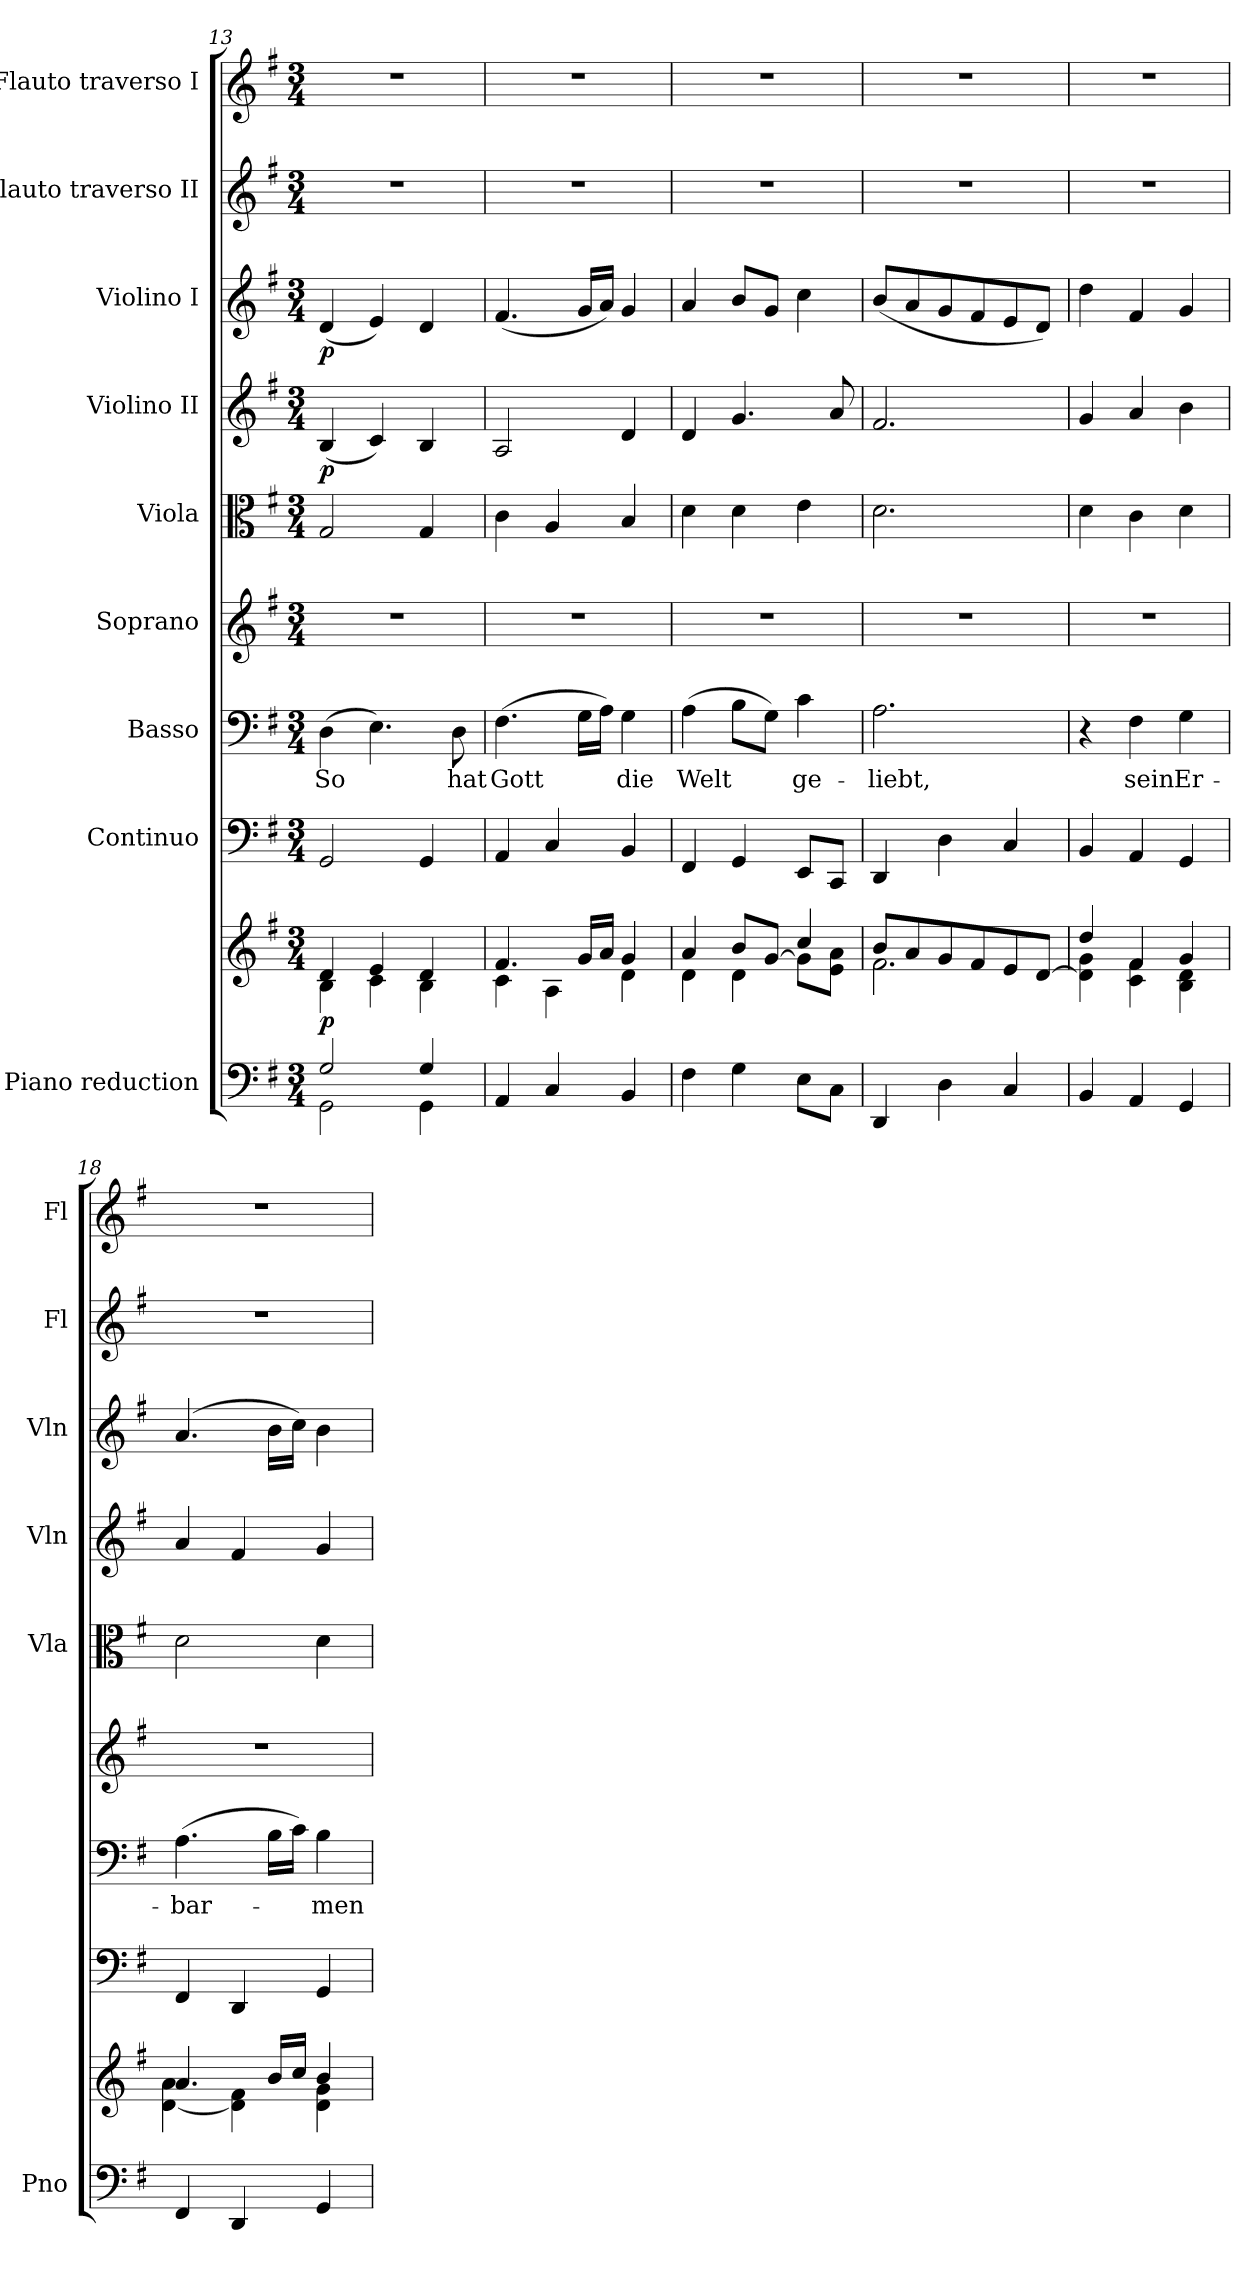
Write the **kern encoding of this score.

**kern	**kern	**dynam	**kern	**kern	**text	**kern	**kern	**dynam	**kern	**dynam	**kern	**dynam	**kern	**kern
*part9	*part9	*part9	*part8	*part7	*part7	*part6	*part5	*part5	*part4	*part4	*part3	*part3	*part2	*part1
*staff10	*staff9	*staff9/10	*staff8	*staff7	*staff7	*staff6	*staff5	*staff5	*staff4	*staff4	*staff3	*staff3	*staff2	*staff1
*I"Piano reduction	*	*	*I"Continuo	*I"Basso	*	*I"Soprano	*I"Viola	*	*I"Violino II	*	*I"Violino I	*	*I"Flauto traverso II	*I"Flauto traverso I
*I'Pno	*	*	*	*	*	*	*I'Vla	*	*I'Vln	*	*I'Vln	*	*I'Fl	*I'Fl
*clefF4	*clefG2	*	*clefF4	*clefF4	*	*clefG2	*clefC3	*	*clefG2	*	*clefG2	*	*clefG2	*clefG2
*k[f#]	*k[f#]	*	*k[f#]	*k[f#]	*	*k[f#]	*k[f#]	*	*k[f#]	*	*k[f#]	*	*k[f#]	*k[f#]
*M3/4	*M3/4	*	*M3/4	*M3/4	*	*M3/4	*M3/4	*	*M3/4	*	*M3/4	*	*M3/4	*M3/4
=13	=13	=13	=13	=13	=13	=13	=13	=13	=13	=13	=13	=13	=13	=13
*^	*^	*	*	*	*	*	*	*	*	*	*	*	*	*
!	!	!	!	!LO:DY:b	!	!	!LO:LY:b	!	!	!LO:DY:b	!	!	!	!	!	!
!	!	!	!	!	!	!	!	!	!	!LO:DY:n=1:b	!	!	!	!	!	!
!	!	!	!	!	!	!	!	!	!	!LO:DY:n=2:b	!	!LO:DY:b	!	!LO:DY:b	!	!
2G/	2GG\	4d/	4B\	p	2GG/	(4D\	So	2.r	2G/	other-dynamics p other-dynamics	(4B/	p	(4d/	p	2.r	2.r
.	.	4e/	4c\	.	.	4.E\)	.	.	.	.	4c/)	.	4e/)	.	.	.
4G/	4GG\	4d/	4B\	.	4GG/	.	.	.	4G/	.	4B/	.	4d/	.	.	.
!	!	!	!	!	!	!	!LO:LY:b	!	!	!	!	!	!	!	!	!
.	.	.	.	.	.	8D\	hat	.	.	.	.	.	.	.	.	.
*v	*v	*	*	*	*	*	*	*	*	*	*	*	*	*	*	*
=14	=14	=14	=14	=14	=14	=14	=14	=14	=14	=14	=14	=14	=14	=14	=14
!	!	!	!	!	!	!LO:LY:b	!	!	!	!	!	!	!	!	!
4AA/	4.f#/	4c\	.	4AA/	(4.F#\	Gott	2.r	4c\	.	2A/	.	(4.f#/	.	2.r	2.r
4C/	.	4A\	.	4C/	.	.	.	4A/	.	.	.	.	.	.	.
.	16g/LL	.	.	.	16G\LL	.	.	.	.	.	.	16g/LL	.	.	.
.	16a/JJ	.	.	.	16A\JJ)	.	.	.	.	.	.	16a/JJ)	.	.	.
!	!	!	!	!	!	!LO:LY:b	!	!	!	!	!	!	!	!	!
4BB/	4g/	4d\	.	4BB/	4G\	die	.	4B/	.	4d/	.	4g/	.	.	.
=15	=15	=15	=15	=15	=15	=15	=15	=15	=15	=15	=15	=15	=15	=15	=15
!	!	!	!	!	!	!LO:LY:b	!	!	!	!	!	!	!	!	!
4F#\	4a/	4d\	.	4FF#/	(4A\	Welt	2.r	4d\	.	4d/	.	4a/	.	2.r	2.r
4G\	8b/L	4d\	.	4GG/	8B\L	.	.	4d\	.	4.g/	.	8b/L	.	.	.
.	[<8g/J	.	.	.	8G\J)	.	.	.	.	.	.	8g/J	.	.	.
!	!	!	!	!	!	!LO:LY:b	!	!	!	!	!	!	!	!	!
8E\L	4cc/	8g\L]	.	8EE/L	4c\	ge-	.	4e\	.	.	.	4cc\	.	.	.
8C\J	.	8e\ 8a\J	.	8CC/J	.	.	.	.	.	8a/	.	.	.	.	.
=16	=16	=16	=16	=16	=16	=16	=16	=16	=16	=16	=16	=16	=16	=16	=16
!	!	!	!	!	!	!LO:LY:b	!	!	!	!	!	!	!	!	!
4DD/	8b/L	2.f#\	.	4DD/	2.A\	-liebt,	2.r	2.d\	.	2.f#/	.	(8b/L	.	2.r	2.r
.	8a/	.	.	.	.	.	.	.	.	.	.	8a/	.	.	.
4D\	8g/	.	.	4D\	.	.	.	.	.	.	.	8g/	.	.	.
.	8f#/	.	.	.	.	.	.	.	.	.	.	8f#/	.	.	.
4C/	8e/	.	.	4C/	.	.	.	.	.	.	.	8e/	.	.	.
.	[<8d/J	.	.	.	.	.	.	.	.	.	.	8d/J)	.	.	.
!!LO:PB:g=z
=17	=17	=17	=17	=17	=17	=17	=17	=17	=17	=17	=17	=17	=17	=17	=17
4BB/	4dd/	4d\] 4g\	.	4BB/	4r	.	2.r	4d\	.	4g/	.	4dd\	.	2.r	2.r
!	!	!	!	!	!	!LO:LY:b	!	!	!	!	!	!	!	!	!
4AA/	4f#/	4c\ 4f#\	.	4AA/	4F#\	sein	.	4c\	.	4a/	.	4f#/	.	.	.
!	!	!	!	!	!	!LO:LY:b	!	!	!	!	!	!	!	!	!
4GG/	4g/	4B\ 4d\	.	4GG/	4G\	Er-	.	4d\	.	4b\	.	4g/	.	.	.
=18	=18	=18	=18	=18	=18	=18	=18	=18	=18	=18	=18	=18	=18	=18	=18
!	!	!	!	!	!	!LO:LY:b	!	!	!	!	!	!	!	!	!
4FF#/	4.a/	[4d\ 4a\	.	4FF#/	(4.A\	-bar-	2.r	2d\	.	4a/	.	(4.a/	.	2.r	2.r
4DD/	.	4d\] 4f#\	.	4DD/	.	.	.	.	.	4f#/	.	.	.	.	.
.	16b/LL	.	.	.	16B\LL	.	.	.	.	.	.	16b\LL	.	.	.
.	16cc/JJ	.	.	.	16c\JJ)	.	.	.	.	.	.	16cc\JJ)	.	.	.
!	!	!	!	!	!	!LO:LY:b	!	!	!	!	!	!	!	!	!
4GG/	4b/	4d\ 4g\	.	4GG/	4B\	-men	.	4d\	.	4g/	.	4b\	.	.	.
*	*v	*v	*	*	*	*	*	*	*	*	*	*	*	*	*
=	=	=	=	=	=	=	=	=	=	=	=	=	=	=
*-	*-	*-	*-	*-	*-	*-	*-	*-	*-	*-	*-	*-	*-	*-
